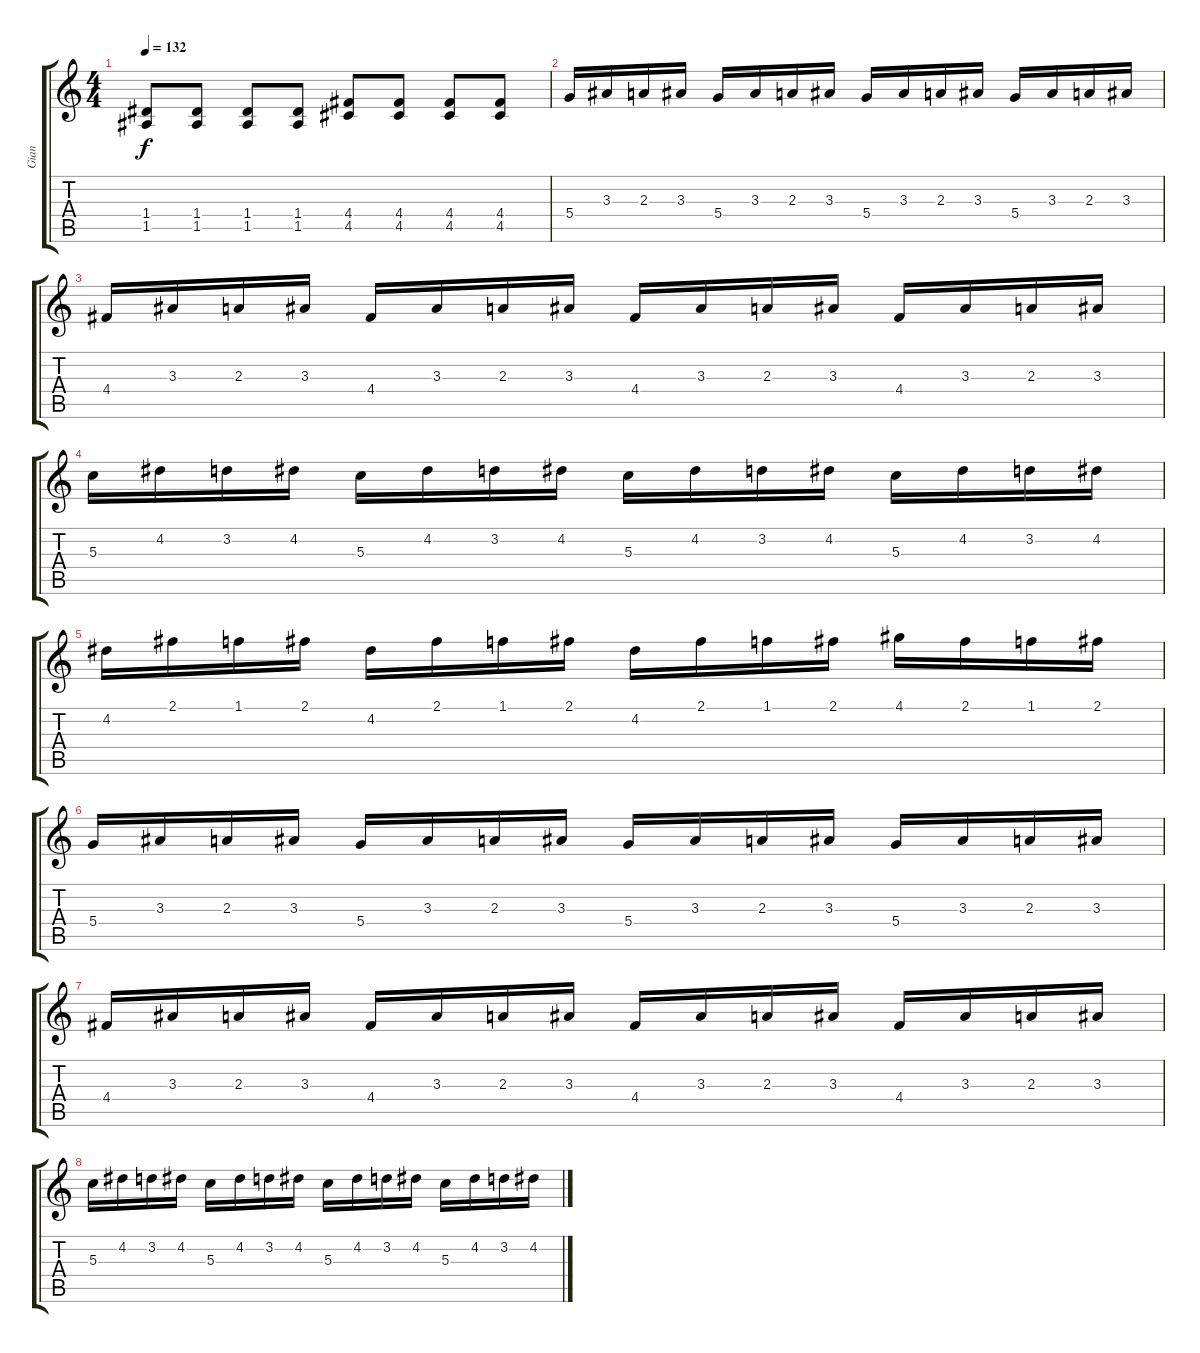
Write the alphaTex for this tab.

\track ("Gian" "Gian") {instrument distortionguitar}
\staff {score tabs}
\tuning (E4 B3 G3 D3 A2 E2) {hide}
\ts (4 4)
\tempo 132
\clef g2
\ks c
(1.4 1.5).8{dy f} (1.4 1.5).8 (1.4 1.5).8 (1.4 1.5).8 (4.4 4.5).8 (4.4 4.5).8 (4.4 4.5).8 (4.4 4.5).8 |
5.4.16 3.3.16 2.3.16 3.3.16 5.4.16 3.3.16 2.3.16 3.3.16 5.4.16 3.3.16 2.3.16 3.3.16 5.4.16 3.3.16 2.3.16 3.3.16 |
4.4.16 3.3.16 2.3.16 3.3.16 4.4.16 3.3.16 2.3.16 3.3.16 4.4.16 3.3.16 2.3.16 3.3.16 4.4.16 3.3.16 2.3.16 3.3.16 |
5.3.16 4.2.16 3.2.16 4.2.16 5.3.16 4.2.16 3.2.16 4.2.16 5.3.16 4.2.16 3.2.16 4.2.16 5.3.16 4.2.16 3.2.16 4.2.16 |
4.2.16 2.1.16 1.1.16 2.1.16 4.2.16 2.1.16 1.1.16 2.1.16 4.2.16 2.1.16 1.1.16 2.1.16 4.1.16 2.1.16 1.1.16 2.1.16 |
5.4.16 3.3.16 2.3.16 3.3.16 5.4.16 3.3.16 2.3.16 3.3.16 5.4.16 3.3.16 2.3.16 3.3.16 5.4.16 3.3.16 2.3.16 3.3.16 |
4.4.16 3.3.16 2.3.16 3.3.16 4.4.16 3.3.16 2.3.16 3.3.16 4.4.16 3.3.16 2.3.16 3.3.16 4.4.16 3.3.16 2.3.16 3.3.16 |
5.3.16 4.2.16 3.2.16 4.2.16 5.3.16 4.2.16 3.2.16 4.2.16 5.3.16 4.2.16 3.2.16 4.2.16 5.3.16 4.2.16 3.2.16 4.2.16
